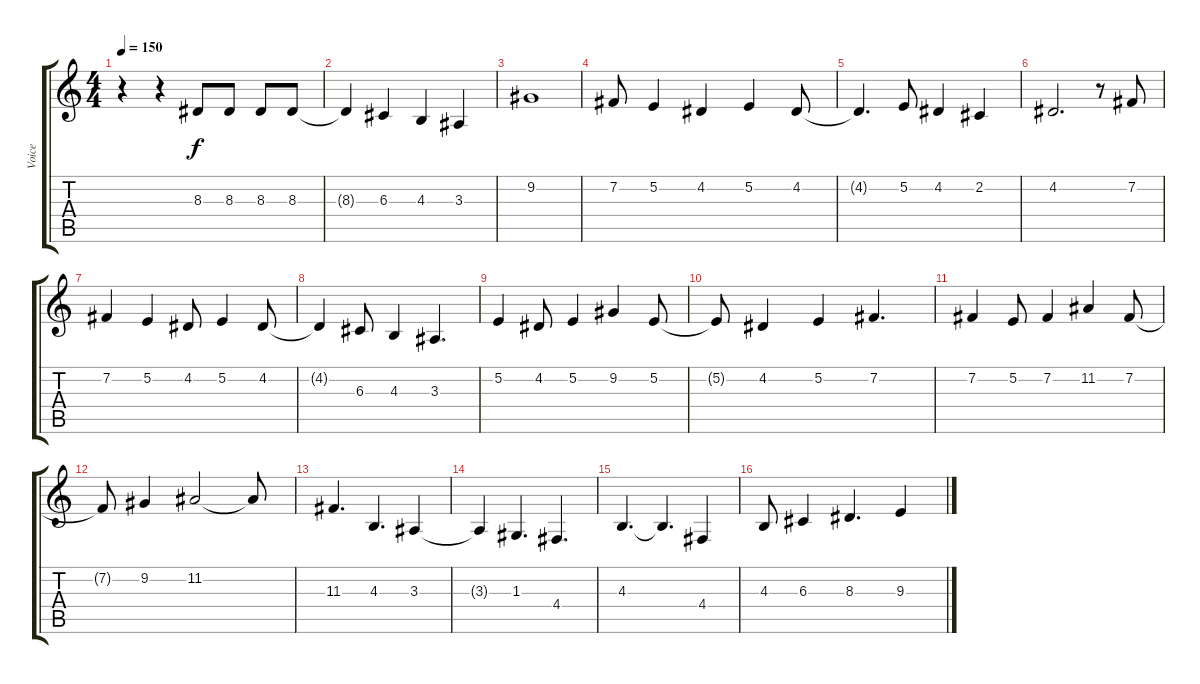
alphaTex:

\track ("Voice" "Voice") {instrument choiraahs}
\staff {score tabs}
\tuning (E4 B3 G3 D3 A2 E2) {hide}
\ts (4 4)
\tempo 150
\clef g2
\ks c
r.4{dy f} r.4 8.3.8 8.3.8 8.3.8 8.3.8 |
8.3{t}.4 6.3.4 4.3.4 3.3.4 |
9.2.1 |
7.2.8 5.2.4 4.2.4 5.2.4 4.2.8 |
4.2{t}.4{d} 5.2.8 4.2.4 2.2.4 |
4.2.2{d} r.8 7.2.8 |
7.2.4 5.2.4 4.2.8 5.2.4 4.2.8 |
4.2{t}.4 6.3.8 4.3.4 3.3.4{d} |
5.2.4 4.2.8 5.2.4 9.2.4 5.2.8 |
5.2{t}.8 4.2.4 5.2.4 7.2.4{d} |
7.2.4 5.2.8 7.2.4 11.2.4 7.2.8 |
7.2{t}.8 9.2.4 11.2.2 11.2{t}.8 |
11.3.4{d} 4.3.4{d} 3.3.4 |
3.3{t}.4 1.3.4{d} 4.4.4{d} |
4.3.4{d} 4.3{t}.4{d} 4.4.4 |
4.3.8 6.3.4 8.3.4{d} 9.3.4
